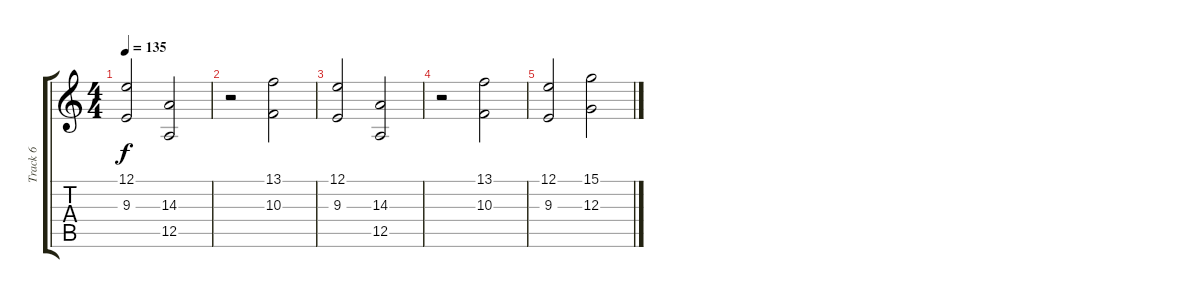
\track ("Track 6" "Track 6") {instrument acousticgrandpiano}
\staff {score tabs}
\tuning (E4 B3 G3 D3 A2 E2) {hide}
\ts (4 4)
\tempo 135
\clef g2
\ks c
(12.1 9.3).2{dy f} (14.3 12.5).2 |
r.2 (13.1 10.3).2 |
(12.1 9.3).2 (14.3 12.5).2 |
r.2 (13.1 10.3).2 |
(12.1 9.3).2 (15.1 12.3).2
